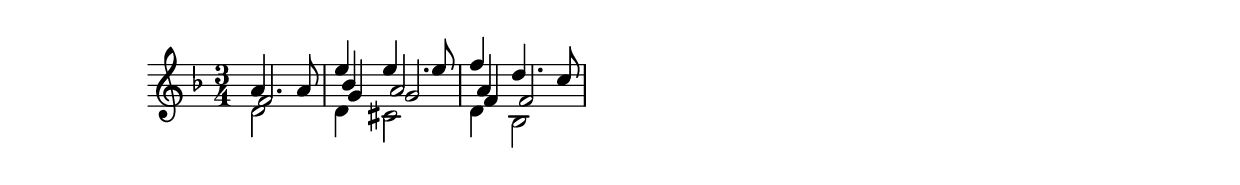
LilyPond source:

%% Do not edit this file; it is automatically
%% generated from LSR http://lsr.dsi.unimi.it
%% This file is in the public domain.
\version "2.13.4"

\header {
%% Translation of GIT committish: c39256c433c9e0d80429fb768cde5834541524f8
  texidocfr = "
Dans certains cas de musique polyphonie complexe, une voix
supplémentaire peut permettre d'éviter les risques de collision.
Lorsque quatre voix parallèles ne suffisent pas, la fonction Scheme
@code{context-spec-music} permet d'ajouter des d'autres voix.

"
  doctitlefr = "Ajout de voix pour éviter les collisions"


  lsrtags = "simultaneous-notes"

%% Translation of GIT committish: b2d4318d6c53df8469dfa4da09b27c15a374d0ca
 doctitlees = "Voces adicionales para evitar colisiones"
 texidoces = "
En ciertos casos de polifonía compleja, se necesitan voces adicionales
para evitar colisiones entre las notas.  Si se necesitan más de cuatro
voces paralelas, las voces adicionales se añaden definiendo una
variable que utiliza la función de Scheme @code{context-spec-music}.

"

%% Translation of GIT committish: d96023d8792c8af202c7cb8508010c0d3648899d
  texidocde = "
Ein einigen Fällen von sehr komplexer polyphoner Musik sind zusätzliche
Stimmen notwendig, um Zusammestöße zwischen den Noten zu vermeiden.
Wenn mehr als vier parallele Stimmen benötigt werden, können zusätzliche
Stimmen definiert werden, indem eine Variable mit der Funktion
@code{context-spec-music} definiert wird.

"
  doctitlede = "Zusätzliche Stimmen, um Zusammenstöße zu vermeiden"

  texidoc = "
In some instances of complex polyphonic music, additional voices are
necessary to prevent collisions between notes.  If more than four
parallel voices are needed, additional voices can be added by defining
a variable using the Scheme function @code{context-spec-music}.

"
  doctitle = "Additional voices to avoid collisions"
} % begin verbatim

voiceFive = #(context-spec-music (make-voice-props-set 4) 'Voice)
\relative c'' {
  \time 3/4 \key d \minor \partial 2
  <<
    { \voiceOne
      a4. a8
      e'4 e4. e8
      f4 d4. c8
    } \\ {
      \voiceThree
      f,2
      bes4 a2
      a4 s2
    } \\ {
      \voiceFive
      s2
      g4 g2
      f4 f2
    } \\ {
      \voiceTwo
      d2
      d4 cis2
      d4 bes2
    }
  >>
}

